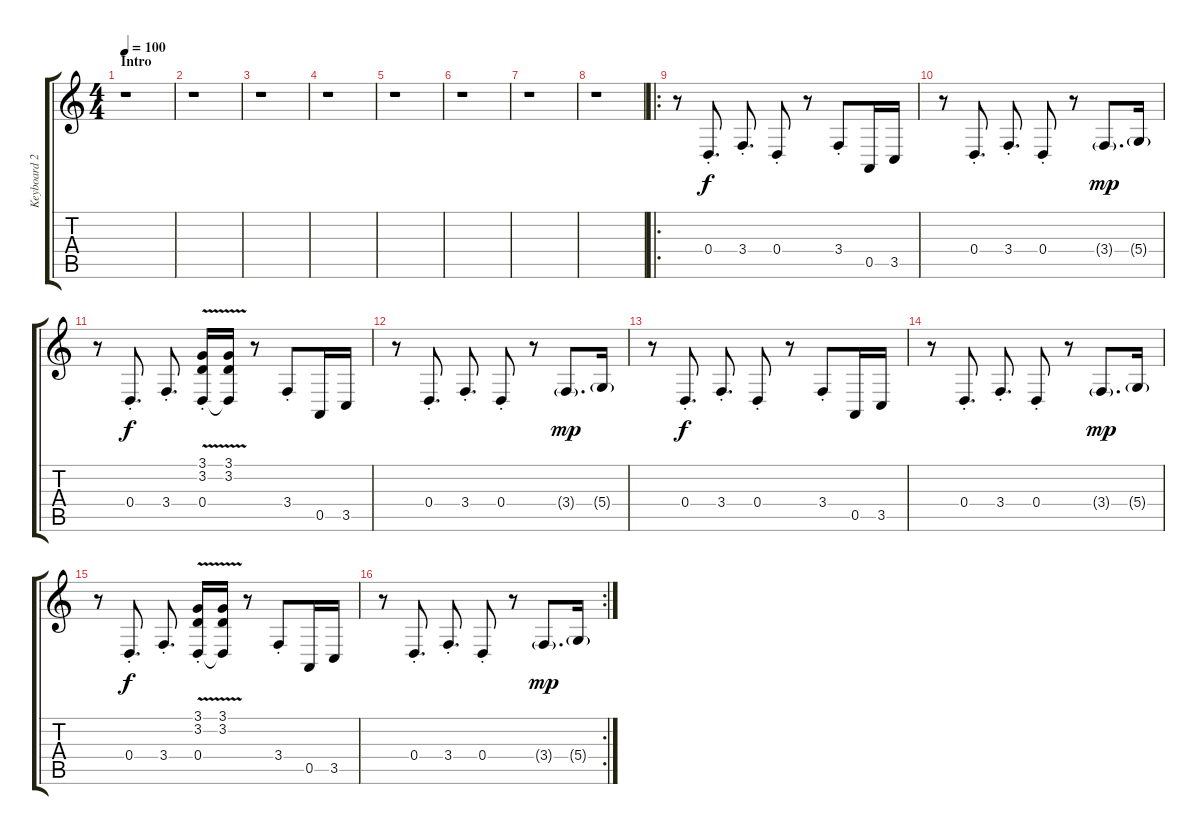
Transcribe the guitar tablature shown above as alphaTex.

\track ("Keyboard 2" "Keyboard 2") {instrument kalimba}
\staff {score tabs}
\tuning (E4 B3 G3 D3 A2 E2) {hide}
\ts (4 4)
\section ("" "Intro")
\tempo 100
\clef g2
\ks c
r.1{dy f instrument kalimba} |
r.1 |
r.1 |
r.1 |
r.1 |
r.1 |
r.1 |
r.1 |
\ro
r.8 0.4{st}.8{d} 3.4{st}.8{d} 0.4{st}.8 r.8 3.4{st}.8 0.5.16 3.5.16 |
r.8 0.4{st}.8{d} 3.4{st}.8{d} 0.4{st}.8 r.8 3.4{g}.8{d dy mp} 5.4{g}.16 |
r.8 0.4{st}.8{d dy f} 3.4{st}.8{d} (3.1{v} 3.2{v} 0.4{st}).16 (3.1{v} 3.2{v} 0.4{t}).16 r.8 3.4{st}.8 0.5.16 3.5.16 |
r.8 0.4{st}.8{d} 3.4{st}.8{d} 0.4{st}.8 r.8 3.4{g}.8{d dy mp} 5.4{g}.16 |
r.8 0.4{st}.8{d dy f} 3.4{st}.8{d} 0.4{st}.8 r.8 3.4{st}.8 0.5.16 3.5.16 |
r.8 0.4{st}.8{d} 3.4{st}.8{d} 0.4{st}.8 r.8 3.4{g}.8{d dy mp} 5.4{g}.16 |
r.8 0.4{st}.8{d dy f} 3.4{st}.8{d} (3.1{v} 3.2{v} 0.4{st}).16 (3.1{v} 3.2{v} 0.4{t}).16 r.8 3.4{st}.8 0.5.16 3.5.16 |
\rc 2
r.8 0.4{st}.8{d} 3.4{st}.8{d} 0.4{st}.8 r.8 3.4{g}.8{d dy mp} 5.4{g}.16
